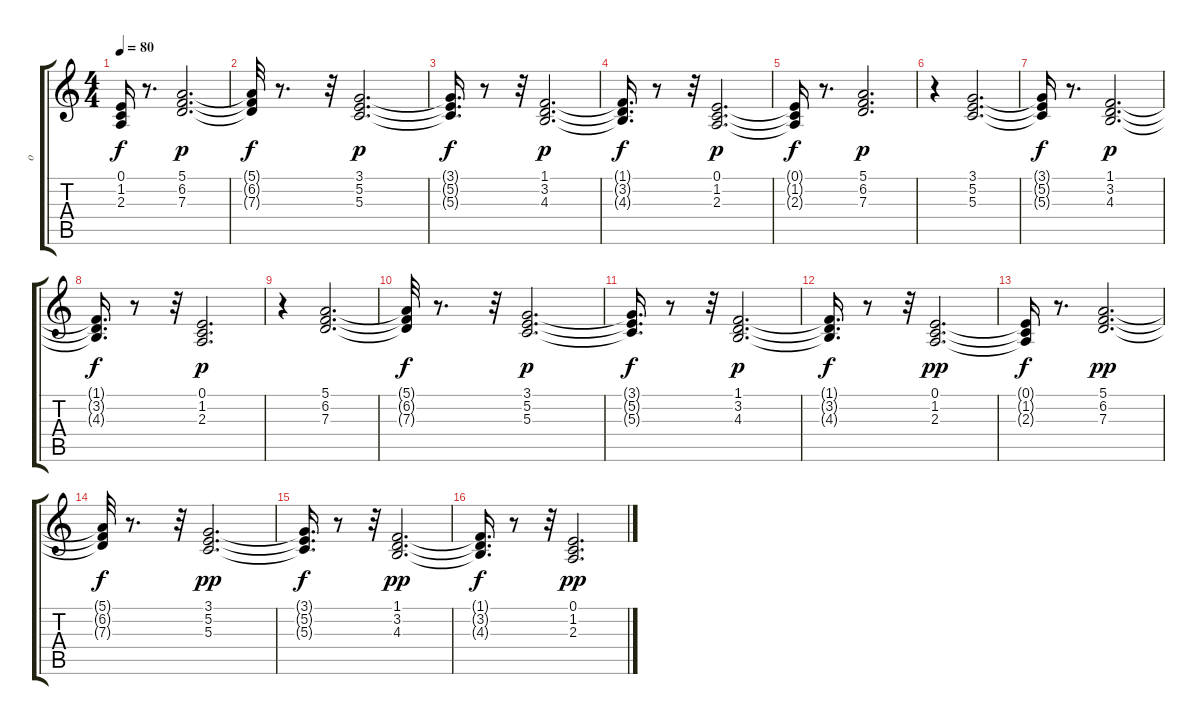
\track ("o       " "o       ") {instrument pad6metallic}
\staff {score tabs}
\tuning (E4 B3 G3 D3 A2 E2) {hide}
\ts (4 4)
\tempo 80
\clef g2
\ks c
(0.1{t} 1.2{t} 2.3{t}).16{dy f} r.8{d} (5.1 6.2 7.3).2{d dy p} |
(5.1{t} 6.2{t} 7.3{t}).32{dy f} r.8{d} r.32 (3.1 5.2 5.3).2{d dy p} |
(3.1{t} 5.2{t} 5.3{t}).16{d dy f} r.8 r.32 (1.1 3.2 4.3).2{d dy p} |
(1.1{t} 3.2{t} 4.3{t}).16{d dy f} r.8 r.32 (0.1 1.2 2.3).2{d dy p} |
(0.1{t} 1.2{t} 2.3{t}).16{dy f} r.8{d} (5.1 6.2 7.3).2{d dy p} |
r.4 (3.1 5.2 5.3).2{d} |
(3.1{t} 5.2{t} 5.3{t}).16{dy f} r.8{d} (1.1 3.2 4.3).2{d dy p} |
(1.1{t} 3.2{t} 4.3{t}).16{d dy f} r.8 r.32 (0.1 1.2 2.3).2{d dy p} |
r.4 (5.1 6.2 7.3).2{d} |
(5.1{t} 6.2{t} 7.3{t}).32{dy f} r.8{d} r.32 (3.1 5.2 5.3).2{d dy p} |
(3.1{t} 5.2{t} 5.3{t}).16{d dy f} r.8 r.32 (1.1 3.2 4.3).2{d dy p} |
(1.1{t} 3.2{t} 4.3{t}).16{d dy f} r.8 r.32 (0.1 1.2 2.3).2{d dy pp} |
(0.1{t} 1.2{t} 2.3{t}).16{dy f} r.8{d} (5.1 6.2 7.3).2{d dy pp} |
(5.1{t} 6.2{t} 7.3{t}).32{dy f} r.8{d} r.32 (3.1 5.2 5.3).2{d dy pp} |
(3.1{t} 5.2{t} 5.3{t}).16{d dy f} r.8 r.32 (1.1 3.2 4.3).2{d dy pp} |
(1.1{t} 3.2{t} 4.3{t}).16{d dy f} r.8 r.32 (0.1 1.2 2.3).2{d dy pp}
